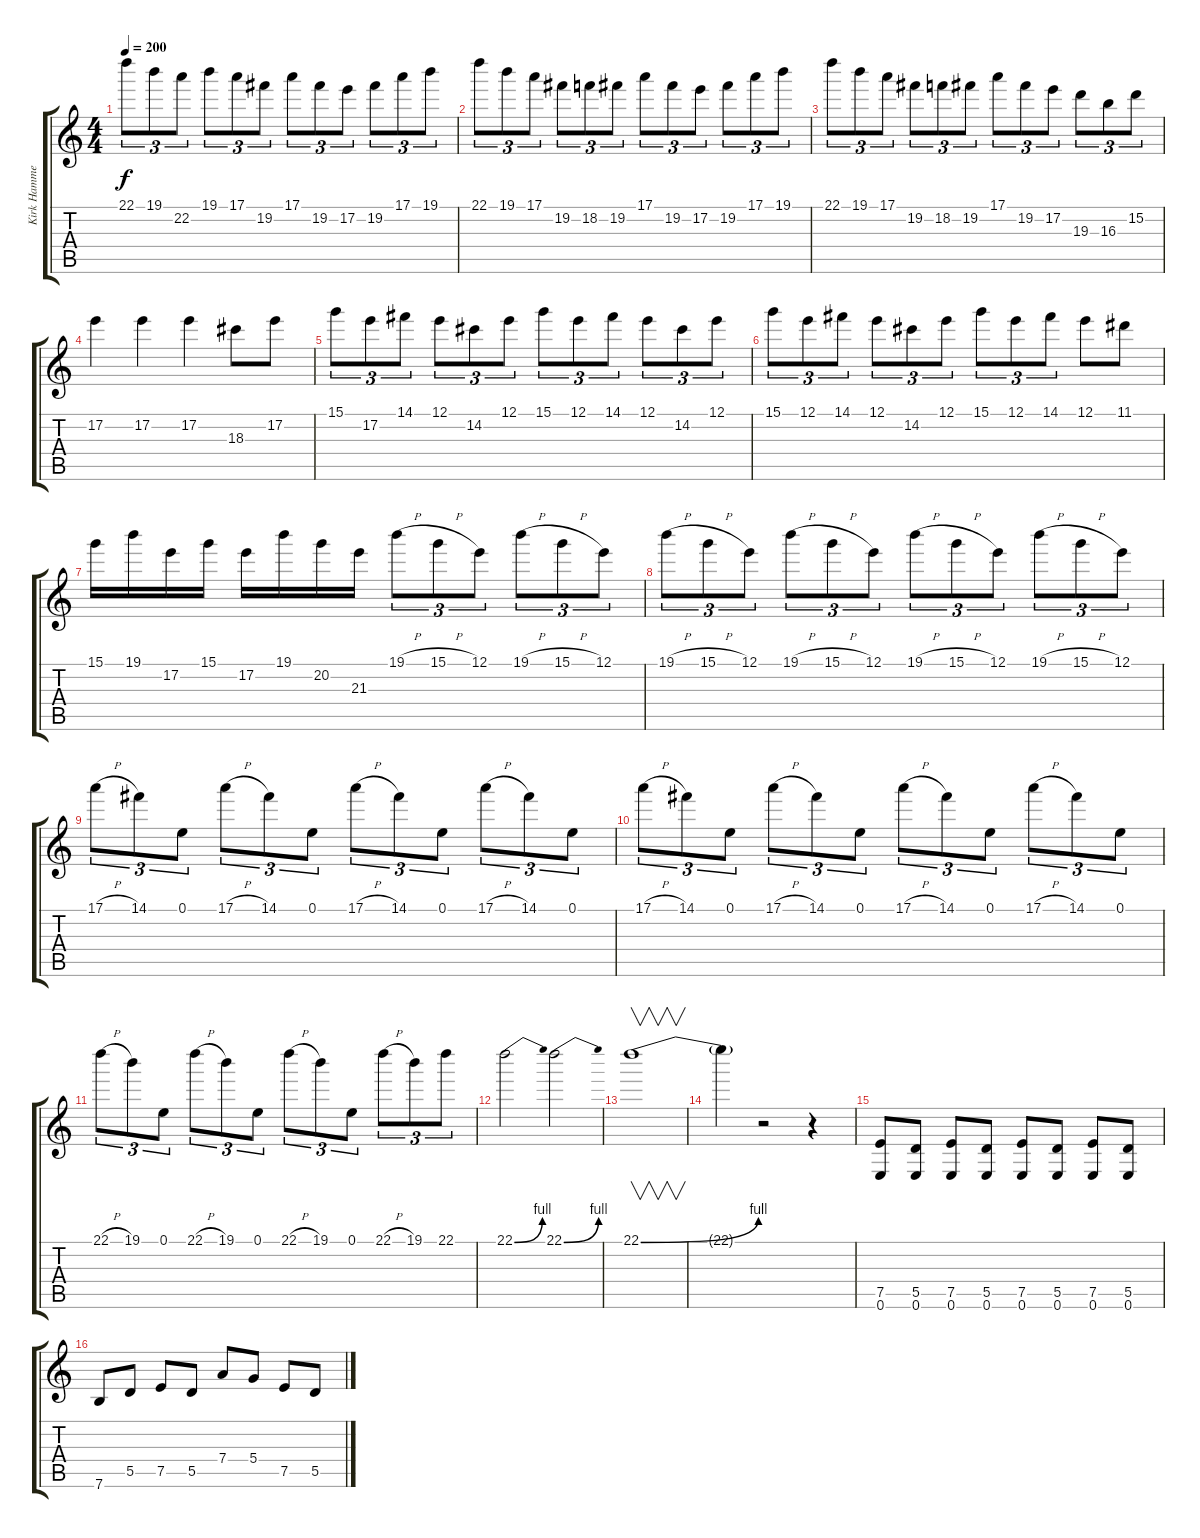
\track ("Kirk Hammet" "Kirk Hamme") {instrument distortionguitar}
\staff {score tabs}
\tuning (E4 B3 G3 D3 A2 E2) {hide}
\ts (4 4)
\tempo 200
\clef g2
\ks c
22.1.8{tu (3 2) dy f} 19.1.8{tu (3 2)} 22.2.8{tu (3 2)} 19.1.8{tu (3 2)} 17.1.8{tu (3 2)} 19.2.8{tu (3 2)} 17.1.8{tu (3 2)} 19.2.8{tu (3 2)} 17.2.8{tu (3 2)} 19.2.8{tu (3 2)} 17.1.8{tu (3 2)} 19.1.8{tu (3 2)} |
22.1.8{tu (3 2)} 19.1.8{tu (3 2)} 17.1.8{tu (3 2)} 19.2.8{tu (3 2)} 18.2.8{tu (3 2)} 19.2.8{tu (3 2)} 17.1.8{tu (3 2)} 19.2.8{tu (3 2)} 17.2.8{tu (3 2)} 19.2.8{tu (3 2)} 17.1.8{tu (3 2)} 19.1.8{tu (3 2)} |
22.1.8{tu (3 2)} 19.1.8{tu (3 2)} 17.1.8{tu (3 2)} 19.2.8{tu (3 2)} 18.2.8{tu (3 2)} 19.2.8{tu (3 2)} 17.1.8{tu (3 2)} 19.2.8{tu (3 2)} 17.2.8{tu (3 2)} 19.3.8{tu (3 2)} 16.3.8{tu (3 2)} 15.2.8{tu (3 2)} |
17.2.4 17.2.4 17.2.4 18.3.8 17.2.8 |
15.1.8{tu (3 2)} 17.2.8{tu (3 2)} 14.1.8{tu (3 2)} 12.1.8{tu (3 2)} 14.2.8{tu (3 2)} 12.1.8{tu (3 2)} 15.1.8{tu (3 2)} 12.1.8{tu (3 2)} 14.1.8{tu (3 2)} 12.1.8{tu (3 2)} 14.2.8{tu (3 2)} 12.1.8{tu (3 2)} |
15.1.8{tu (3 2)} 12.1.8{tu (3 2)} 14.1.8{tu (3 2)} 12.1.8{tu (3 2)} 14.2.8{tu (3 2)} 12.1.8{tu (3 2)} 15.1.8{tu (3 2)} 12.1.8{tu (3 2)} 14.1.8{tu (3 2)} 12.1.8 11.1.8 |
15.1.16 19.1.16 17.2.16 15.1.16 17.2.16 19.1.16 20.2.16 21.3.16 19.1{h}.8{tu (3 2)} 15.1{h}.8{tu (3 2)} 12.1.8{tu (3 2)} 19.1{h}.8{tu (3 2)} 15.1{h}.8{tu (3 2)} 12.1.8{tu (3 2)} |
19.1{h}.8{tu (3 2)} 15.1{h}.8{tu (3 2)} 12.1.8{tu (3 2)} 19.1{h}.8{tu (3 2)} 15.1{h}.8{tu (3 2)} 12.1.8{tu (3 2)} 19.1{h}.8{tu (3 2)} 15.1{h}.8{tu (3 2)} 12.1.8{tu (3 2)} 19.1{h}.8{tu (3 2)} 15.1{h}.8{tu (3 2)} 12.1.8{tu (3 2)} |
17.1{h}.8{tu (3 2)} 14.1.8{tu (3 2)} 0.1.8{tu (3 2)} 17.1{h}.8{tu (3 2)} 14.1.8{tu (3 2)} 0.1.8{tu (3 2)} 17.1{h}.8{tu (3 2)} 14.1.8{tu (3 2)} 0.1.8{tu (3 2)} 17.1{h}.8{tu (3 2)} 14.1.8{tu (3 2)} 0.1.8{tu (3 2)} |
17.1{h}.8{tu (3 2)} 14.1.8{tu (3 2)} 0.1.8{tu (3 2)} 17.1{h}.8{tu (3 2)} 14.1.8{tu (3 2)} 0.1.8{tu (3 2)} 17.1{h}.8{tu (3 2)} 14.1.8{tu (3 2)} 0.1.8{tu (3 2)} 17.1{h}.8{tu (3 2)} 14.1.8{tu (3 2)} 0.1.8{tu (3 2)} |
22.1{h}.8{tu (3 2)} 19.1.8{tu (3 2)} 0.1.8{tu (3 2)} 22.1{h}.8{tu (3 2)} 19.1.8{tu (3 2)} 0.1.8{tu (3 2)} 22.1{h}.8{tu (3 2)} 19.1.8{tu (3 2)} 0.1.8{tu (3 2)} 22.1{h}.8{tu (3 2)} 19.1.8{tu (3 2)} 22.1.8{tu (3 2)} |
22.1{be (bend 0 0 60 4)}.2 22.1{be (bend 0 0 60 4)}.2 |
22.1{be (bend 0 0 60 4)}.1{v} |
22.1{t}.4 r.2 r.4 |
(7.5 0.6).8 (5.5 0.6).8 (7.5 0.6).8 (5.5 0.6).8 (7.5 0.6).8 (5.5 0.6).8 (7.5 0.6).8 (5.5 0.6).8 |
7.6.8 5.5.8 7.5.8 5.5.8 7.4.8 5.4.8 7.5.8 5.5.8
